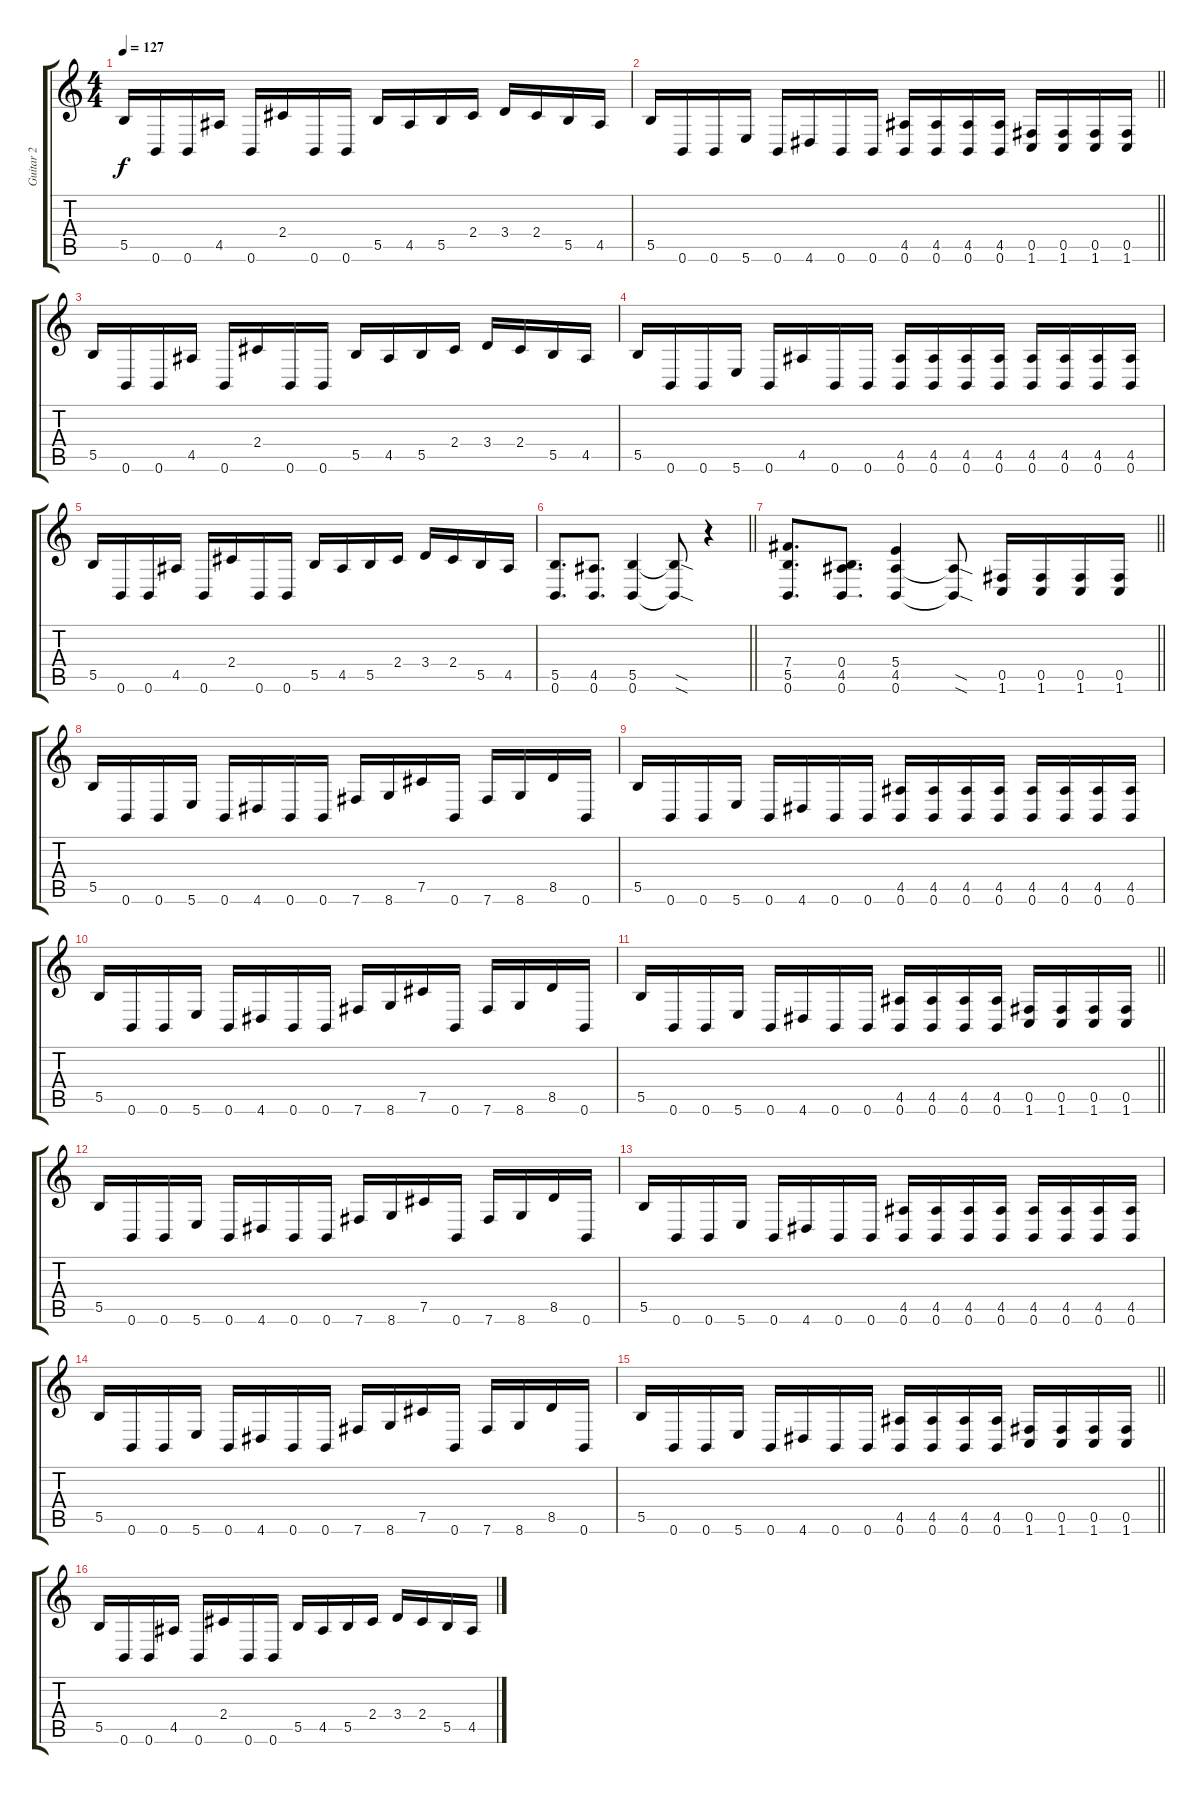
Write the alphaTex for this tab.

\track ("Guitar 2" "Guitar 2") {instrument distortionguitar}
\staff {score tabs}
\tuning (Db4 Ab3 E3 B2 Gb2 B1) {hide}
\ts (4 4)
\tempo 127
\clef g2
\ks c
5.5.16{dy f} 0.6.16 0.6.16 4.5.16 0.6.16 2.4.16 0.6.16 0.6.16 5.5.16 4.5.16 5.5.16 2.4.16 3.4.16 2.4.16 5.5.16 4.5.16 |
\barLineRight lightlight
5.5.16 0.6.16 0.6.16 5.6.16 0.6.16 4.6.16 0.6.16 0.6.16 (4.5 0.6).16 (4.5 0.6).16 (4.5 0.6).16 (4.5 0.6).16 (0.5 1.6).16 (0.5 1.6).16 (0.5 1.6).16 (0.5 1.6).16 |
5.5.16 0.6.16 0.6.16 4.5.16 0.6.16 2.4.16 0.6.16 0.6.16 5.5.16 4.5.16 5.5.16 2.4.16 3.4.16 2.4.16 5.5.16 4.5.16 |
5.5.16 0.6.16 0.6.16 5.6.16 0.6.16 4.5.16 0.6.16 0.6.16 (4.5 0.6).16 (4.5 0.6).16 (4.5 0.6).16 (4.5 0.6).16 (4.5 0.6).16 (4.5 0.6).16 (4.5 0.6).16 (4.5 0.6).16 |
5.5.16 0.6.16 0.6.16 4.5.16 0.6.16 2.4.16 0.6.16 0.6.16 5.5.16 4.5.16 5.5.16 2.4.16 3.4.16 2.4.16 5.5.16 4.5.16 |
\barLineRight lightlight
(5.5 0.6).8{d} (4.5 0.6).8{d} (5.5 0.6).4 (5.5{sod t} 0.6{sod t}).8 r.4 |
\barLineRight lightlight
(7.4 5.5 0.6).8{d} (0.4 4.5 0.6).8{d} (5.4 4.5 0.6).4 (4.5{sod t} 0.6{sod t}).8 (0.5 1.6).16 (0.5 1.6).16 (0.5 1.6).16 (0.5 1.6).16 |
\section ("" "")
5.5.16 0.6.16 0.6.16 5.6.16 0.6.16 4.6.16 0.6.16 0.6.16 7.6.16 8.6.16 7.5.16 0.6.16 7.6.16 8.6.16 8.5.16 0.6.16 |
5.5.16 0.6.16 0.6.16 5.6.16 0.6.16 4.6.16 0.6.16 0.6.16 (4.5 0.6).16 (4.5 0.6).16 (4.5 0.6).16 (4.5 0.6).16 (4.5 0.6).16 (4.5 0.6).16 (4.5 0.6).16 (4.5 0.6).16 |
5.5.16 0.6.16 0.6.16 5.6.16 0.6.16 4.6.16 0.6.16 0.6.16 7.6.16 8.6.16 7.5.16 0.6.16 7.6.16 8.6.16 8.5.16 0.6.16 |
\barLineRight lightlight
5.5.16 0.6.16 0.6.16 5.6.16 0.6.16 4.6.16 0.6.16 0.6.16 (4.5 0.6).16 (4.5 0.6).16 (4.5 0.6).16 (4.5 0.6).16 (0.5 1.6).16 (0.5 1.6).16 (0.5 1.6).16 (0.5 1.6).16 |
5.5.16 0.6.16 0.6.16 5.6.16 0.6.16 4.6.16 0.6.16 0.6.16 7.6.16 8.6.16 7.5.16 0.6.16 7.6.16 8.6.16 8.5.16 0.6.16 |
5.5.16 0.6.16 0.6.16 5.6.16 0.6.16 4.6.16 0.6.16 0.6.16 (4.5 0.6).16 (4.5 0.6).16 (4.5 0.6).16 (4.5 0.6).16 (4.5 0.6).16 (4.5 0.6).16 (4.5 0.6).16 (4.5 0.6).16 |
5.5.16 0.6.16 0.6.16 5.6.16 0.6.16 4.6.16 0.6.16 0.6.16 7.6.16 8.6.16 7.5.16 0.6.16 7.6.16 8.6.16 8.5.16 0.6.16 |
\barLineRight lightlight
5.5.16 0.6.16 0.6.16 5.6.16 0.6.16 4.6.16 0.6.16 0.6.16 (4.5 0.6).16 (4.5 0.6).16 (4.5 0.6).16 (4.5 0.6).16 (0.5 1.6).16 (0.5 1.6).16 (0.5 1.6).16 (0.5 1.6).16 |
5.5.16 0.6.16 0.6.16 4.5.16 0.6.16 2.4.16 0.6.16 0.6.16 5.5.16 4.5.16 5.5.16 2.4.16 3.4.16 2.4.16 5.5.16 4.5.16
